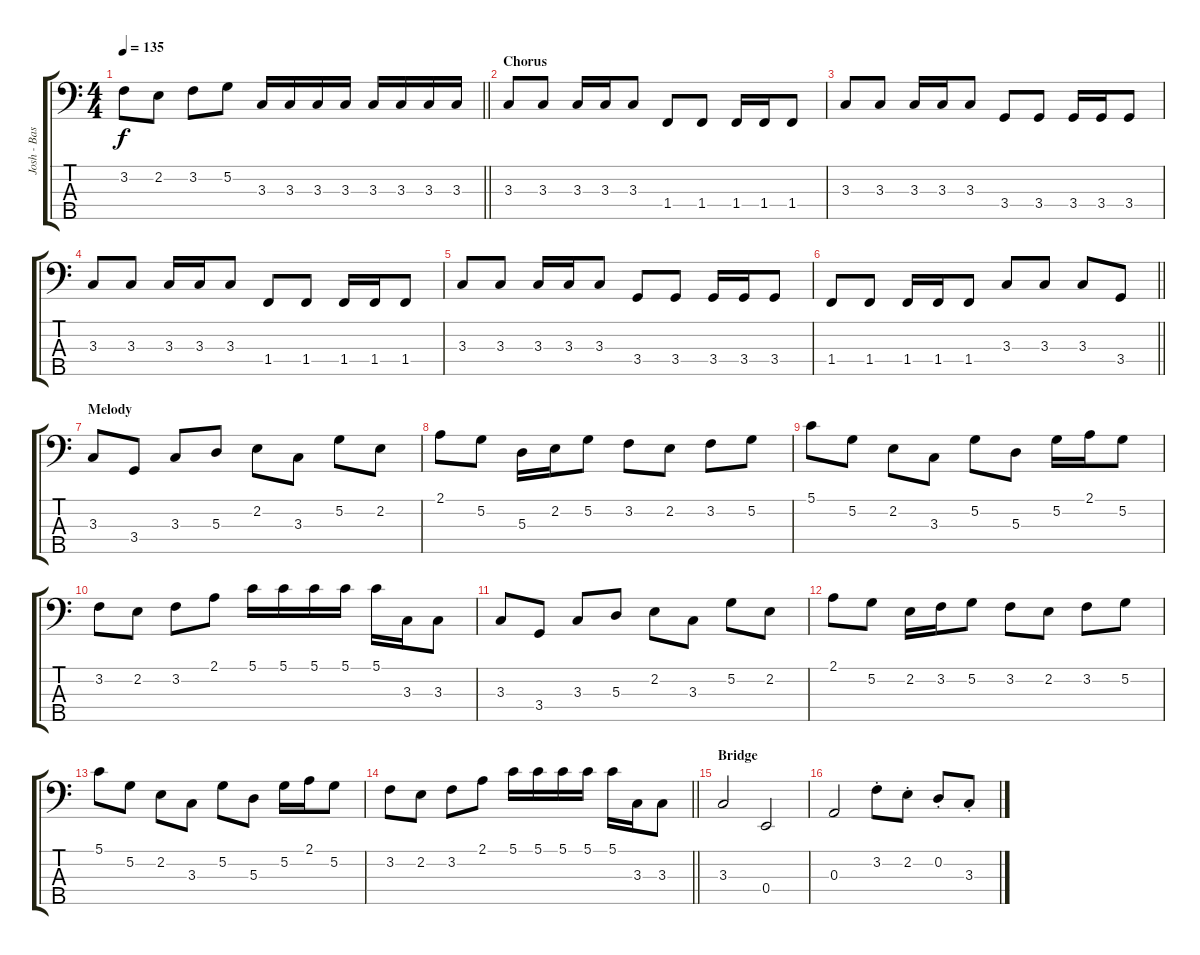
\track ("Josh - Bass" "Josh - Bas") {instrument electricbassfinger}
\staff {score tabs}
\tuning (G2 D2 A1 E1 B0) {hide}
\ts (4 4)
\tempo 135
\clef f4
\barLineRight lightlight
\ks c
3.2.8{dy f} 2.2.8 3.2.8 5.2.8 3.3.16 3.3.16 3.3.16 3.3.16 3.3.16 3.3.16 3.3.16 3.3.16 |
\section ("" "Chorus")
3.3.8 3.3.8 3.3.16 3.3.16 3.3.8 1.4.8 1.4.8 1.4.16 1.4.16 1.4.8 |
3.3.8 3.3.8 3.3.16 3.3.16 3.3.8 3.4.8 3.4.8 3.4.16 3.4.16 3.4.8 |
3.3.8 3.3.8 3.3.16 3.3.16 3.3.8 1.4.8 1.4.8 1.4.16 1.4.16 1.4.8 |
3.3.8 3.3.8 3.3.16 3.3.16 3.3.8 3.4.8 3.4.8 3.4.16 3.4.16 3.4.8 |
\barLineRight lightlight
1.4.8 1.4.8 1.4.16 1.4.16 1.4.8 3.3.8 3.3.8 3.3.8 3.4.8 |
\section ("" "Melody")
3.3.8 3.4.8 3.3.8 5.3.8 2.2.8 3.3.8 5.2.8 2.2.8 |
2.1.8 5.2.8 5.3.16 2.2.16 5.2.8 3.2.8 2.2.8 3.2.8 5.2.8 |
5.1.8 5.2.8 2.2.8 3.3.8 5.2.8 5.3.8 5.2.16 2.1.16 5.2.8 |
3.2.8 2.2.8 3.2.8 2.1.8 5.1.16 5.1.16 5.1.16 5.1.16 5.1.16 3.3.16 3.3.8 |
3.3.8 3.4.8 3.3.8 5.3.8 2.2.8 3.3.8 5.2.8 2.2.8 |
2.1.8 5.2.8 2.2.16 3.2.16 5.2.8 3.2.8 2.2.8 3.2.8 5.2.8 |
5.1.8 5.2.8 2.2.8 3.3.8 5.2.8 5.3.8 5.2.16 2.1.16 5.2.8 |
\barLineRight lightlight
3.2.8 2.2.8 3.2.8 2.1.8 5.1.16 5.1.16 5.1.16 5.1.16 5.1.16 3.3.16 3.3.8 |
\section ("" "Bridge")
3.3.2 0.4.2 |
0.3.2 3.2{st}.8 2.2{st}.8 0.2{st}.8 3.3{st}.8
